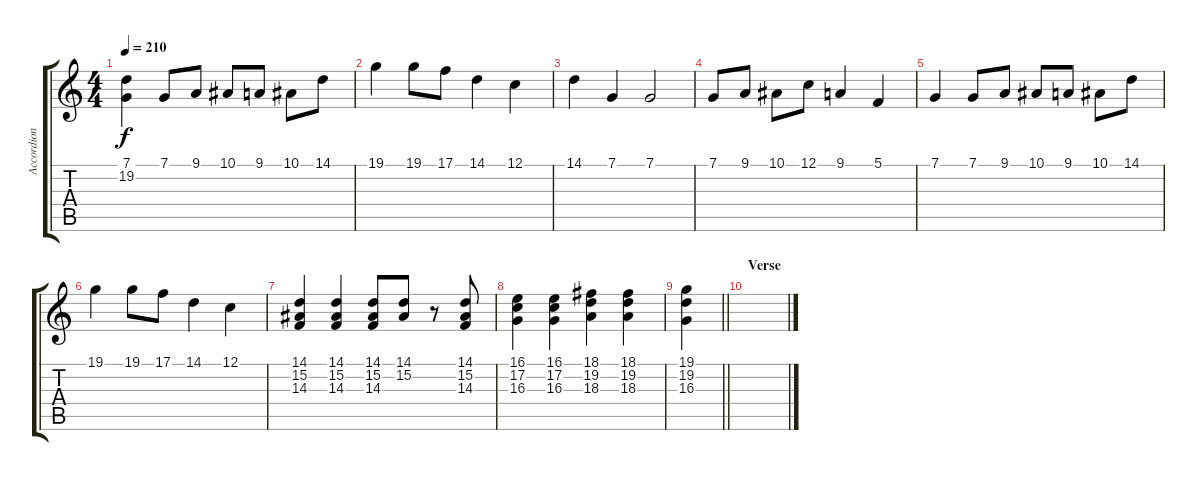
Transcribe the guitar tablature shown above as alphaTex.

\track ("Accordion" "Accordion") {instrument accordion}
\staff {score tabs}
\tuning (C4 G3 Eb3 Bb2 F2 C2) {hide}
\ts (4 4)
\tempo 210
\clef g2
\ks c
(7.1 19.2).4{dy f} 7.1.8 9.1.8 10.1.8 9.1.8 10.1.8 14.1.8 |
19.1.4 19.1.8 17.1.8 14.1.4 12.1.4 |
14.1.4 7.1.4 7.1.2 |
7.1.8 9.1.8 10.1.8 12.1.8 9.1.4 5.1.4 |
7.1.4 7.1.8 9.1.8 10.1.8 9.1.8 10.1.8 14.1.8 |
19.1.4 19.1.8 17.1.8 14.1.4 12.1.4 |
(14.1 15.2 14.3).4 (14.1 15.2 14.3).4 (14.1 15.2 14.3).8 (14.1 15.2).8 r.8 (14.1 15.2 14.3).8 |
(16.1 17.2 16.3).4 (16.1 17.2 16.3).4 (18.1 19.2 18.3).4 (18.1 19.2 18.3).4 |
\barLineRight lightlight
(19.1 19.2 16.3).4 |
\section ("" "Verse")
